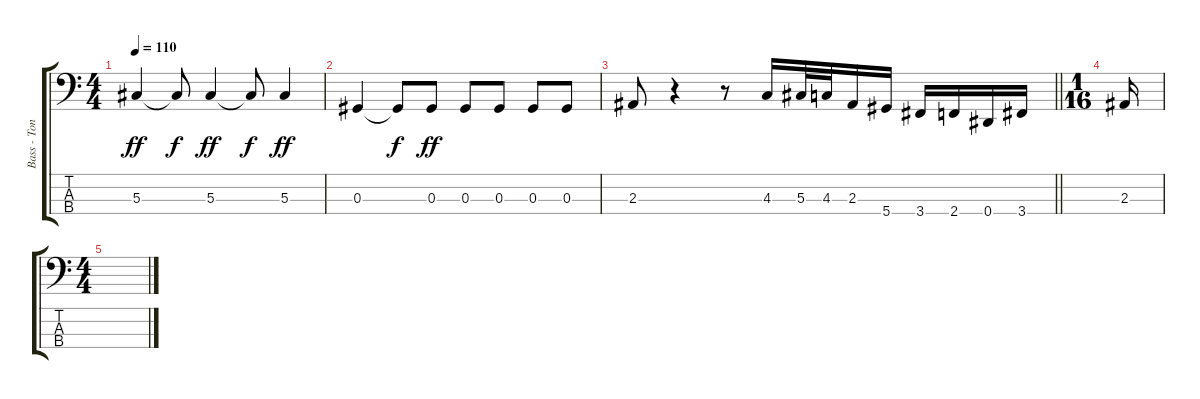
\track ("Bass - Toni" "Bass - Ton") {instrument electricbasspick}
\staff {score tabs}
\tuning (Gb2 Db2 Ab1 Eb1) {hide}
\ts (4 4)
\tempo 110
\clef f4
\ks c
5.3.4{dy ff} 5.3{t}.8{dy f} 5.3.4{dy ff} 5.3{t}.8{dy f} 5.3.4{dy ff} |
0.3.4 0.3{t}.8{dy f} 0.3.8{dy ff} 0.3.8 0.3.8 0.3.8 0.3.8 |
\barLineRight lightlight
2.3.8 r.4 r.8 4.3.16 5.3.32 4.3.32 2.3.16 5.4.16 3.4.16 2.4.16 0.4.16 3.4.16 |
\ts (1 16)
2.3.16 |
\ts (4 4)
